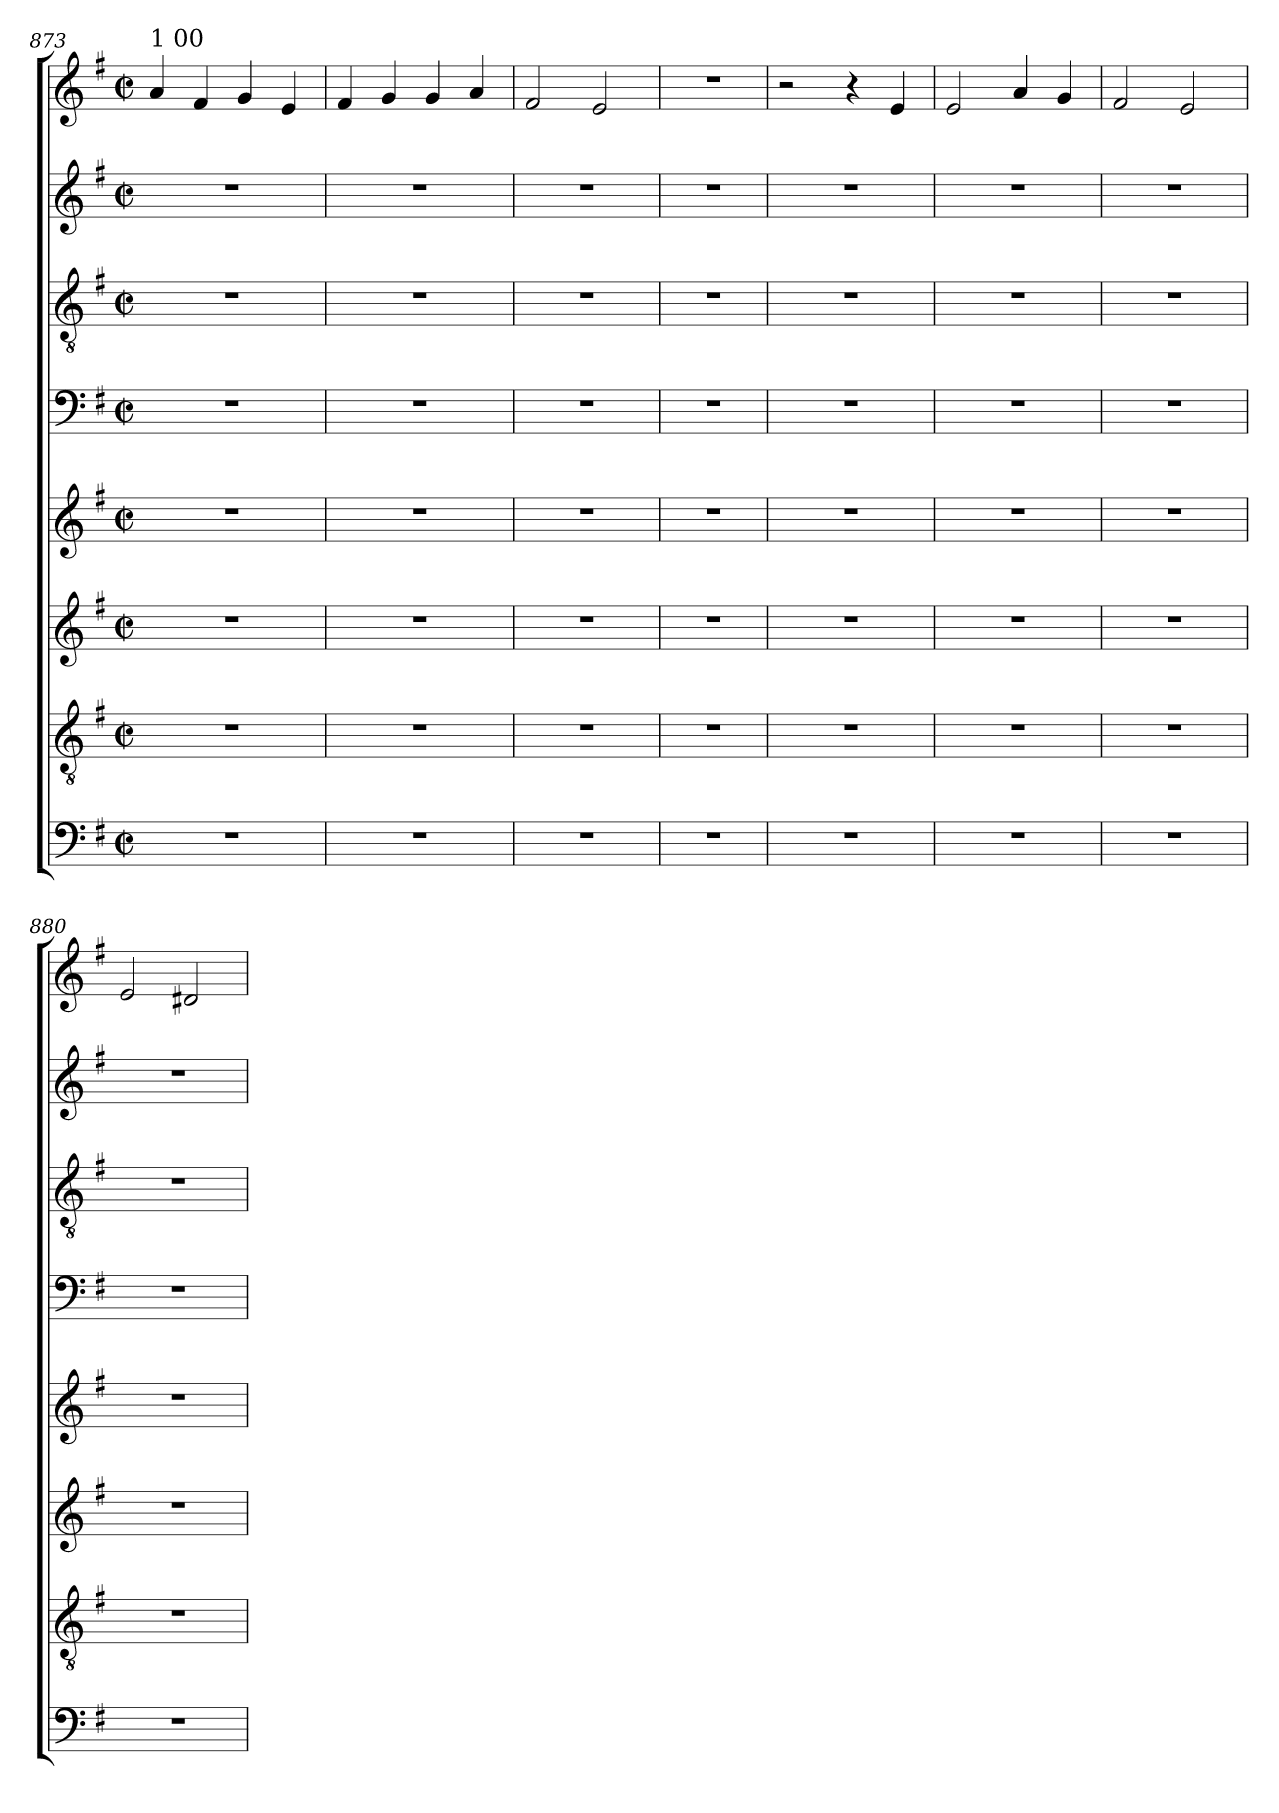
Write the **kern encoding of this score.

**kern	**kern	**kern	**kern	**kern	**kern	**kern	**kern
*part8	*part7	*part6	*part5	*part4	*part3	*part2	*part1
*staff8	*staff7	*staff6	*staff5	*staff4	*staff3	*staff2	*staff1
!!LO:LB:g=z
*clefF4	*clefGv2	*clefG2	*clefG2	*clefF4	*clefGv2	*clefG2	*clefG2
*k[f#]	*k[f#]	*k[f#]	*k[f#]	*k[f#]	*k[f#]	*k[f#]	*k[f#]
*G:	*G:	*G:	*G:	*G:	*G:	*G:	*G:
*M2/2	*M2/2	*M2/2	*M2/2	*M2/2	*M2/2	*M2/2	*M2/2
*met(c|)	*met(c|)	*met(c|)	*met(c|)	*met(c|)	*met(c|)	*met(c|)	*met(c|)
=873	=873	=873	=873	=873	=873	=873	=873
!	!	!	!	!	!	!	!LO:TX:a:t=1 00
1r	1r	1r	1r	1r	1r	1r	4a/
.	.	.	.	.	.	.	4f#/
.	.	.	.	.	.	.	4g/
.	.	.	.	.	.	.	4e/
=874	=874	=874	=874	=874	=874	=874	=874
1r	1r	1r	1r	1r	1r	1r	4f#/
.	.	.	.	.	.	.	4g/
.	.	.	.	.	.	.	4g/
.	.	.	.	.	.	.	4a/
=875	=875	=875	=875	=875	=875	=875	=875
1r	1r	1r	1r	1r	1r	1r	2f#/
.	.	.	.	.	.	.	2e/
=876	=876	=876	=876	=876	=876	=876	=876
1r	1r	1r	1r	1r	1r	1r	1r
=877	=877	=877	=877	=877	=877	=877	=877
1r	1r	1r	1r	1r	1r	1r	2r
.	.	.	.	.	.	.	4r
.	.	.	.	.	.	.	4e/
=878	=878	=878	=878	=878	=878	=878	=878
1r	1r	1r	1r	1r	1r	1r	2e/
.	.	.	.	.	.	.	4a/
.	.	.	.	.	.	.	4g/
=879	=879	=879	=879	=879	=879	=879	=879
1r	1r	1r	1r	1r	1r	1r	2f#/
.	.	.	.	.	.	.	2e/
=880	=880	=880	=880	=880	=880	=880	=880
1r	1r	1r	1r	1r	1r	1r	2e/
.	.	.	.	.	.	.	2d#X/
=	=	=	=	=	=	=	=
*-	*-	*-	*-	*-	*-	*-	*-
